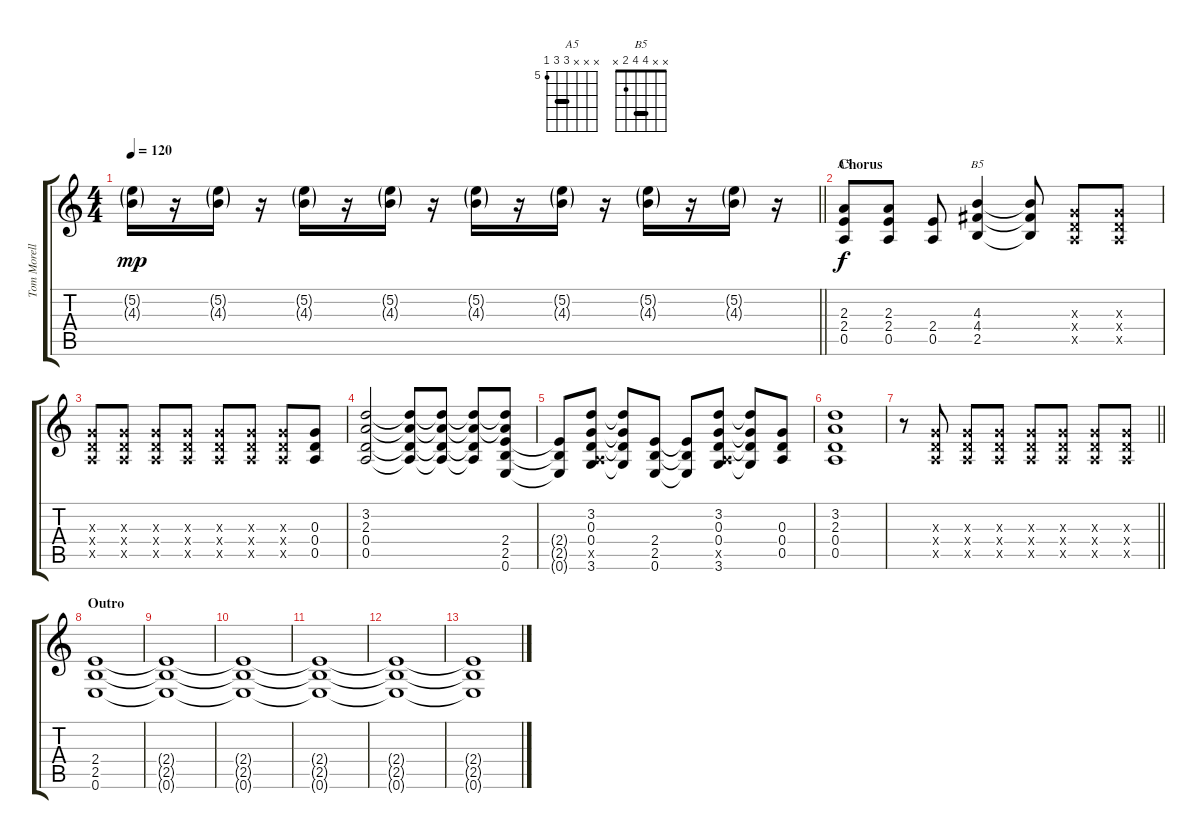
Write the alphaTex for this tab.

\track ("Tom Morello" "Tom Morell") {instrument distortionguitar}
\staff {score tabs}
\tuning (E4 B3 G3 D3 A2 E2) {hide}
\chord ("A5" x x x 7 7 5) {firstfret 5 barre 7}
\chord ("B5" x x 4 4 2 x) {barre 4}
\ts (4 4)
\tempo 120
\clef g2
\barLineRight lightlight
\ks c
(5.2{g} 4.3{g}).16{dy mp} r.16 (5.2{g} 4.3{g}).16 r.16 (5.2{g} 4.3{g}).16 r.16 (5.2{g} 4.3{g}).16 r.16 (5.2{g} 4.3{g}).16 r.16 (5.2{g} 4.3{g}).16 r.16 (5.2{g} 4.3{g}).16 r.16 (5.2{g} 4.3{g}).16 r.16 |
\section ("" "Chorus")
(2.3 2.4 0.5).8{ch "A5" dy f} (2.3 2.4 0.5).8 (2.4 0.5).8 (4.3 4.4 2.5).4{ch "B5"} (4.3{t} 4.4{t} 2.5{t}).8 (0.3{x} 0.4{x} 0.5{x}).8 (0.3{x} 0.4{x} 0.5{x}).8 |
(0.3{x} 0.4{x} 0.5{x}).8 (0.3{x} 0.4{x} 0.5{x}).8 (0.3{x} 0.4{x} 0.5{x}).8 (0.3{x} 0.4{x} 0.5{x}).8 (0.3{x} 0.4{x} 0.5{x}).8 (0.3{x} 0.4{x} 0.5{x}).8 (0.3{x} 0.4{x} 0.5{x}).8 (0.3 0.4 0.5).8 |
(3.2 2.3 0.4 0.5).2 (3.2{t} 2.3{t} 0.4{t} 0.5{t}).8 (3.2{t} 2.3{t} 0.4{t} 0.5{t}).8 (3.2{t} 2.3{t} 0.4{t} 0.5{t}).8 (3.2{t} 2.3{t} 2.4 2.5 0.6).8 |
(2.4{t} 2.5{t} 0.6{t}).8 (3.2 0.3 0.4 0.5{x} 3.6).8 (3.2{t} 0.3{t} 0.4{t} 3.6{t}).8 (2.4 2.5 0.6).8 (2.4{t} 2.5{t} 0.6{t}).8 (3.2 0.3 0.4 0.5{x} 3.6).8 (3.2{t} 0.3{t} 0.4{t} 3.6{t}).8 (0.3 0.4 0.5).8 |
(3.2 2.3 0.4 0.5).1 |
\barLineRight lightlight
r.8 (0.3{x} 0.4{x} 0.5{x}).8 (0.3{x} 0.4{x} 0.5{x}).8 (0.3{x} 0.4{x} 0.5{x}).8 (0.3{x} 0.4{x} 0.5{x}).8 (0.3{x} 0.4{x} 0.5{x}).8 (0.3{x} 0.4{x} 0.5{x}).8 (0.3{x} 0.4{x} 0.5{x}).8 |
\section ("" "Outro")
(2.4 2.5 0.6).1 |
(2.4{t} 2.5{t} 0.6{t}).1 |
(2.4{t} 2.5{t} 0.6{t}).1 |
(2.4{t} 2.5{t} 0.6{t}).1 |
(2.4{t} 2.5{t} 0.6{t}).1 |
(2.4{t} 2.5{t} 0.6{t}).1
